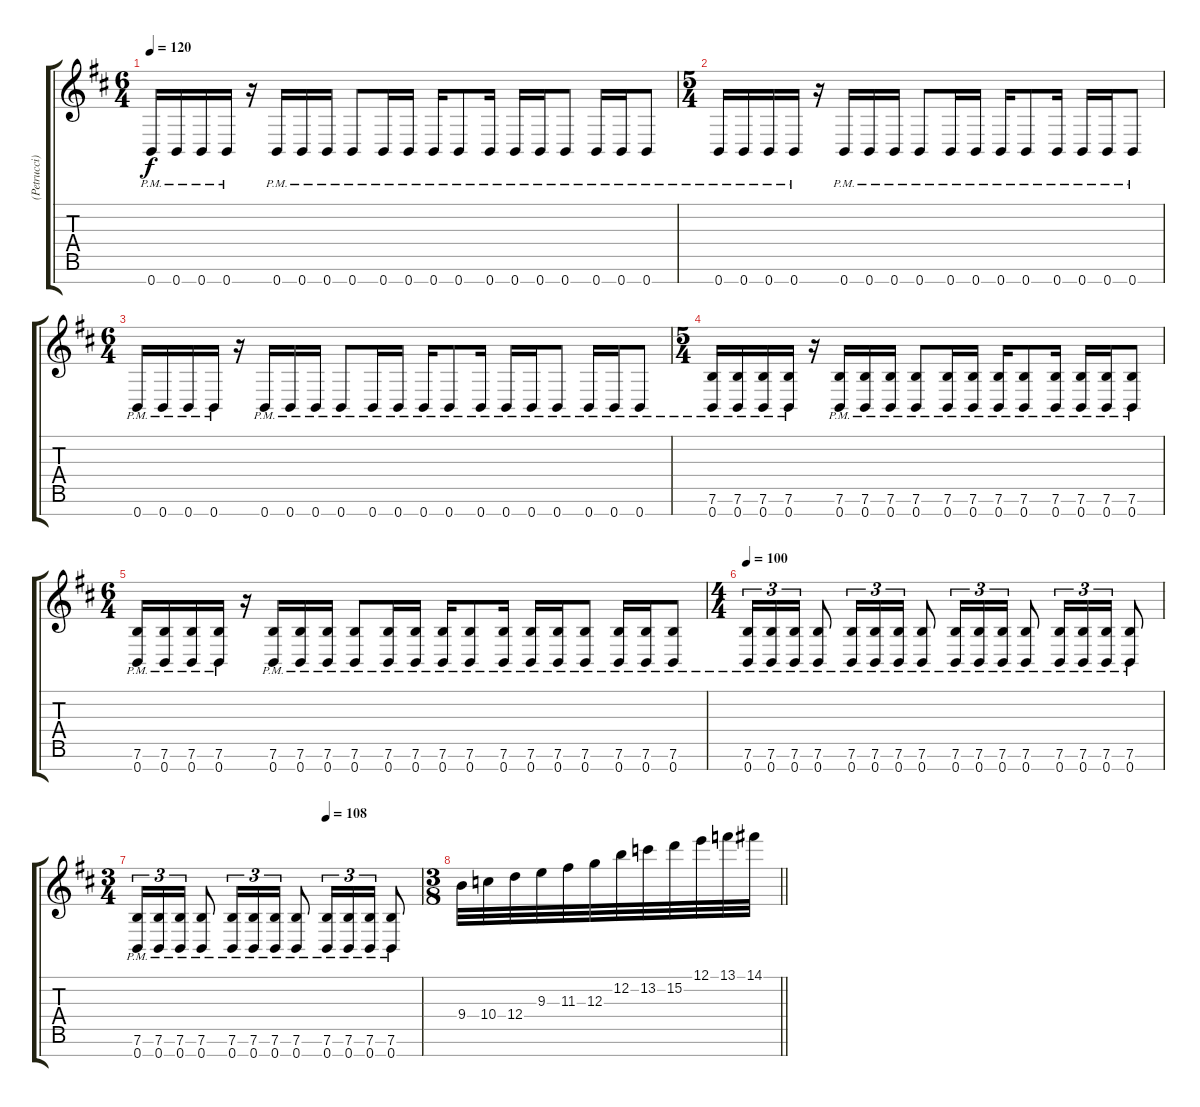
\track ("(Petrucci) Elec. Gtr. 2" "(Petrucci)") {instrument distortionguitar}
\staff {score tabs}
\tuning (E4 B3 G3 D3 A2 E2 B1) {hide}
\ts (6 4)
\tempo 120
\clef g2
\ks bminor
0.7{pm}.16{dy f} 0.7{pm}.16 0.7{pm}.16 0.7{pm}.16 r.16 0.7{pm}.16 0.7{pm}.16 0.7{pm}.16 0.7{pm}.8 0.7{pm}.16 0.7{pm}.16 0.7{pm}.16 0.7{pm}.8 0.7{pm}.16 0.7{pm}.16 0.7{pm}.16 0.7{pm}.8 0.7{pm}.16 0.7{pm}.16 0.7{pm}.8 |
\ts (5 4)
0.7{pm}.16 0.7{pm}.16 0.7{pm}.16 0.7{pm}.16 r.16 0.7{pm}.16 0.7{pm}.16 0.7{pm}.16 0.7{pm}.8 0.7{pm}.16 0.7{pm}.16 0.7{pm}.16 0.7{pm}.8 0.7{pm}.16 0.7{pm}.16 0.7{pm}.16 0.7{pm}.8 |
\ts (6 4)
0.7{pm}.16 0.7{pm}.16 0.7{pm}.16 0.7{pm}.16 r.16 0.7{pm}.16 0.7{pm}.16 0.7{pm}.16 0.7{pm}.8 0.7{pm}.16 0.7{pm}.16 0.7{pm}.16 0.7{pm}.8 0.7{pm}.16 0.7{pm}.16 0.7{pm}.16 0.7{pm}.8 0.7{pm}.16 0.7{pm}.16 0.7{pm}.8 |
\ts (5 4)
(7.6{pm} 0.7{pm}).16 (7.6{pm} 0.7{pm}).16 (7.6{pm} 0.7{pm}).16 (7.6{pm} 0.7{pm}).16 r.16 (7.6{pm} 0.7{pm}).16 (7.6{pm} 0.7{pm}).16 (7.6{pm} 0.7{pm}).16 (7.6{pm} 0.7{pm}).8 (7.6{pm} 0.7{pm}).16 (7.6{pm} 0.7{pm}).16 (7.6{pm} 0.7{pm}).16 (7.6{pm} 0.7{pm}).8 (7.6{pm} 0.7{pm}).16 (7.6{pm} 0.7{pm}).16 (7.6{pm} 0.7{pm}).16 (7.6{pm} 0.7{pm}).8 |
\ts (6 4)
(7.6{pm} 0.7{pm}).16 (7.6{pm} 0.7{pm}).16 (7.6{pm} 0.7{pm}).16 (7.6{pm} 0.7{pm}).16 r.16 (7.6{pm} 0.7{pm}).16 (7.6{pm} 0.7{pm}).16 (7.6{pm} 0.7{pm}).16 (7.6{pm} 0.7{pm}).8 (7.6{pm} 0.7{pm}).16 (7.6{pm} 0.7{pm}).16 (7.6{pm} 0.7{pm}).16 (7.6{pm} 0.7{pm}).8 (7.6{pm} 0.7{pm}).16 (7.6{pm} 0.7{pm}).16 (7.6{pm} 0.7{pm}).16 (7.6{pm} 0.7{pm}).8 (7.6{pm} 0.7{pm}).16 (7.6{pm} 0.7{pm}).16 (7.6{pm} 0.7{pm}).8 |
\ts (4 4)
\tempo 100
(7.6{pm} 0.7{pm}).16{tu (3 2)} (7.6{pm} 0.7{pm}).16{tu (3 2)} (7.6{pm} 0.7{pm}).16{tu (3 2)} (7.6{pm} 0.7{pm}).8 (7.6{pm} 0.7{pm}).16{tu (3 2)} (7.6{pm} 0.7{pm}).16{tu (3 2)} (7.6{pm} 0.7{pm}).16{tu (3 2)} (7.6{pm} 0.7{pm}).8 (7.6{pm} 0.7{pm}).16{tu (3 2)} (7.6{pm} 0.7{pm}).16{tu (3 2)} (7.6{pm} 0.7{pm}).16{tu (3 2)} (7.6{pm} 0.7{pm}).8 (7.6{pm} 0.7{pm}).16{tu (3 2)} (7.6{pm} 0.7{pm}).16{tu (3 2)} (7.6{pm} 0.7{pm}).16{tu (3 2)} (7.6{pm} 0.7{pm}).8 |
\ts (3 4)
\tempo (108 0.6666666666666666)
(7.6{pm} 0.7{pm}).16{tu (3 2)} (7.6{pm} 0.7{pm}).16{tu (3 2)} (7.6{pm} 0.7{pm}).16{tu (3 2)} (7.6{pm} 0.7{pm}).8 (7.6{pm} 0.7{pm}).16{tu (3 2)} (7.6{pm} 0.7{pm}).16{tu (3 2)} (7.6{pm} 0.7{pm}).16{tu (3 2)} (7.6{pm} 0.7{pm}).8 (7.6{pm} 0.7{pm}).16{tu (3 2)} (7.6{pm} 0.7{pm}).16{tu (3 2)} (7.6{pm} 0.7{pm}).16{tu (3 2)} (7.6{pm} 0.7{pm}).8 |
\ts (3 8)
\barLineRight lightlight
9.4.32 10.4.32 12.4.32 9.3.32 11.3.32 12.3.32 12.2.32 13.2.32 15.2.32 12.1.32 13.1.32 14.1.32
